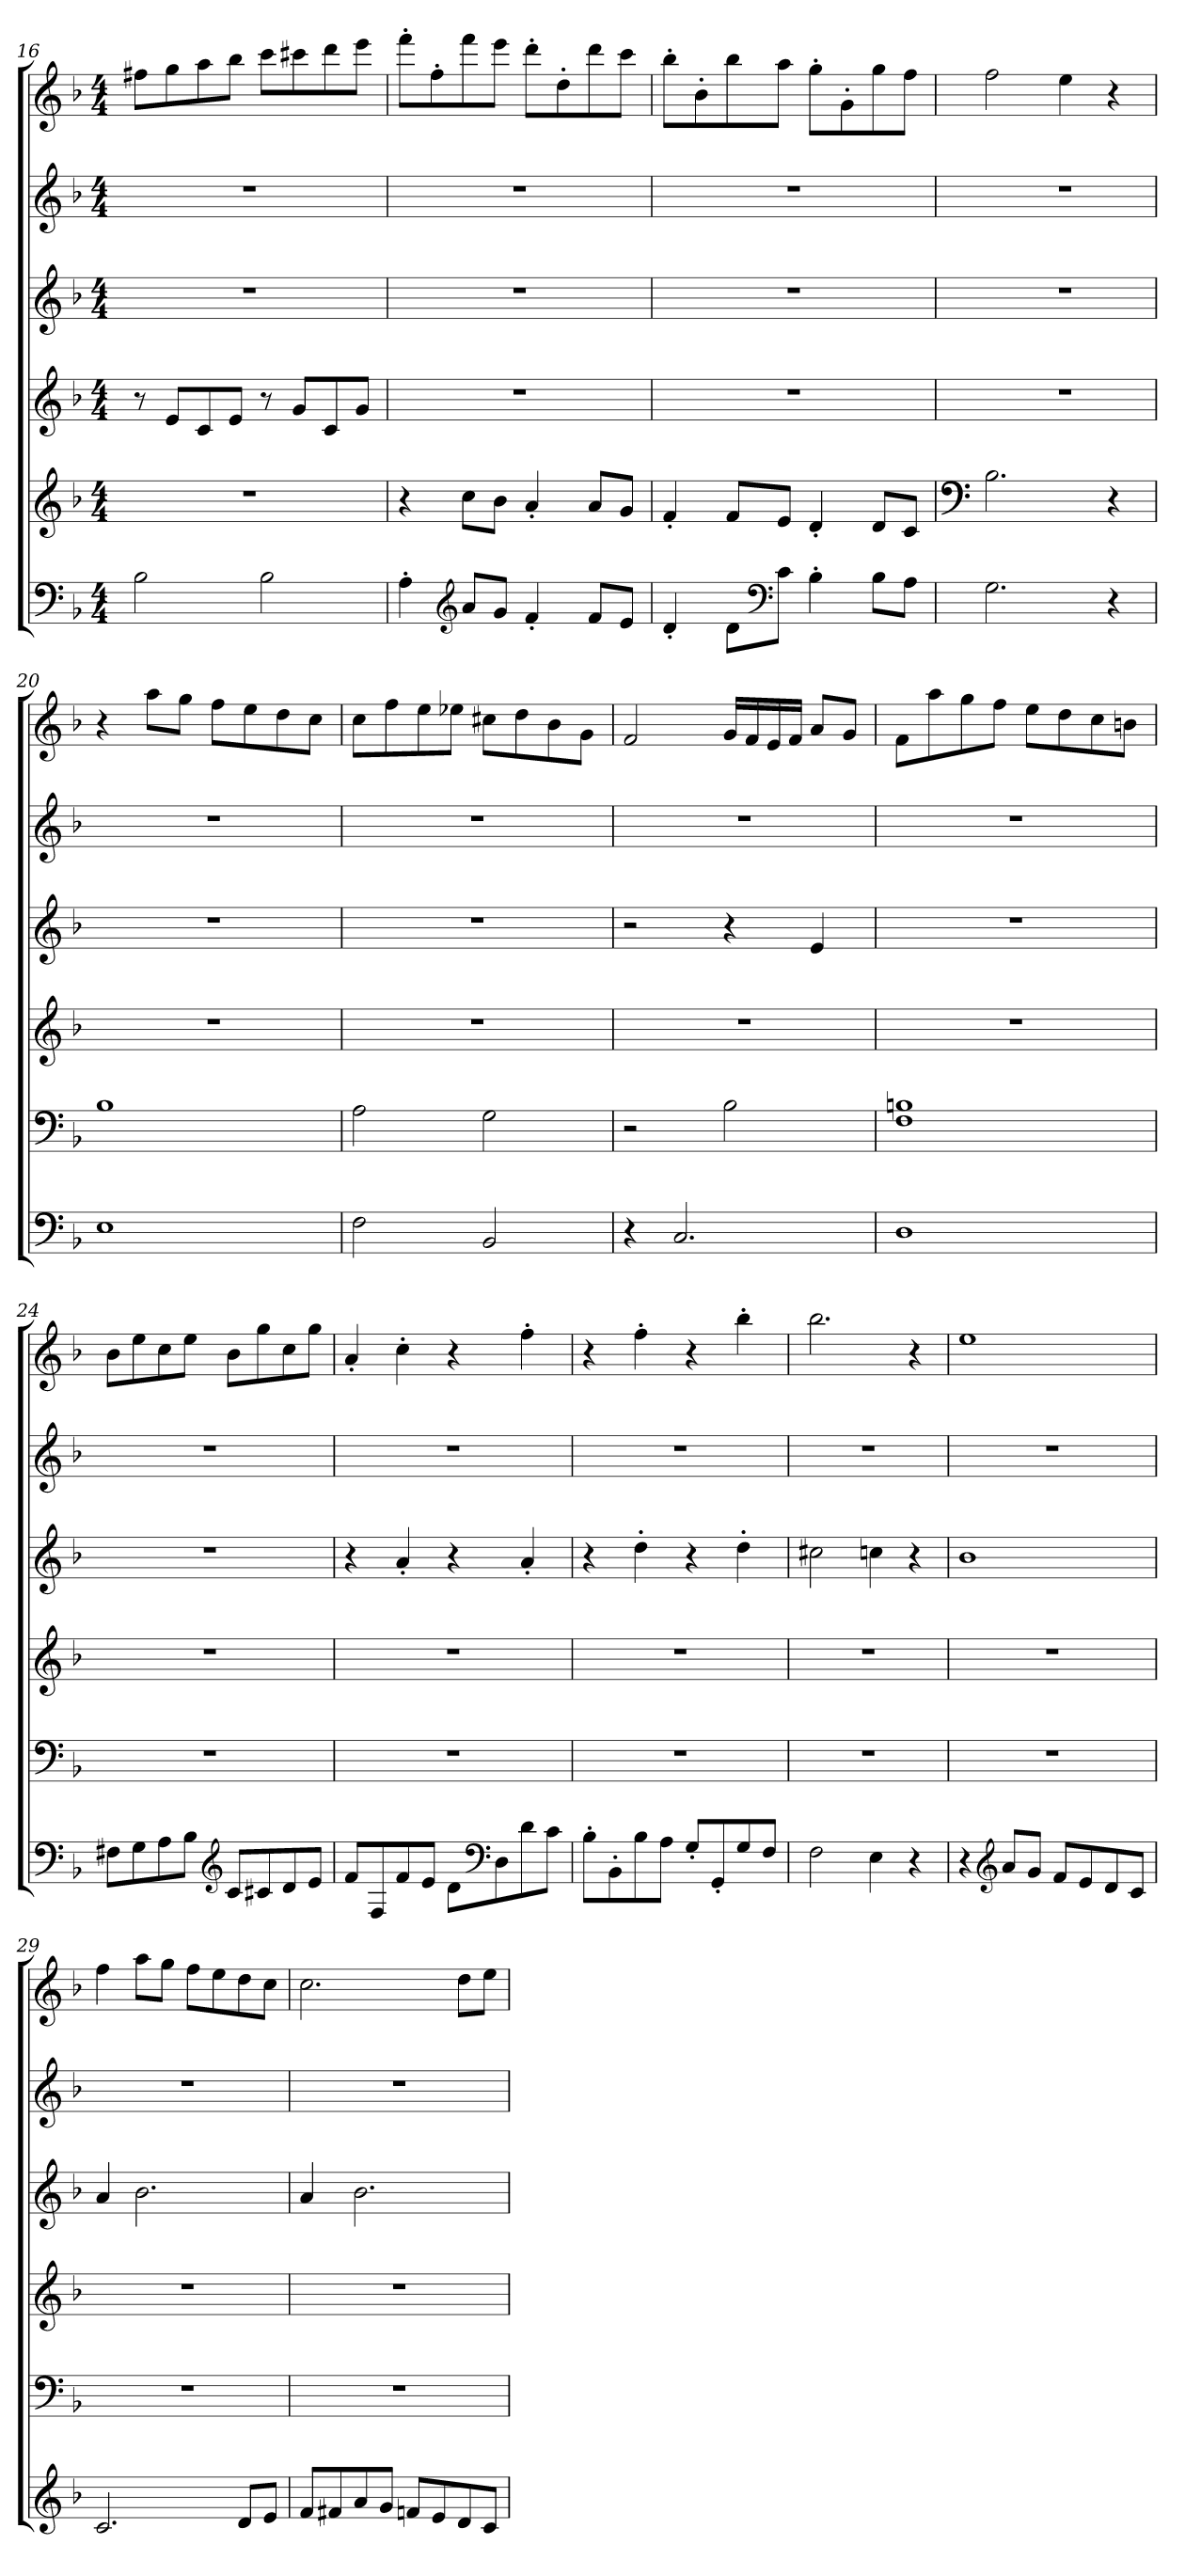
**kern	**kern	**kern	**kern	**kern	**kern
*part5	*part4	*part3	*part2	*part1	*part1
*staff6	*staff5	*staff4	*staff3	*staff2	*staff1
!!LO:PB:g=z
*clefF4	*clefG2	*clefG2	*clefG2	*clefG2	*clefG2
*k[b-]	*k[b-]	*k[b-]	*k[b-]	*k[b-]	*k[b-]
*M4/4	*M4/4	*M4/4	*M4/4	*M4/4	*M4/4
=16	=16	=16	=16	=16	=16
2B-\	1r	8r	1r	1r	8ff#X\L
.	.	8e/L	.	.	8gg\
.	.	8c/	.	.	8aa\
.	.	8e/J	.	.	8bb-\J
2B-\	.	8r	.	.	8ccc\L
.	.	8g/L	.	.	8ccc#X\
.	.	8c/	.	.	8ddd\
.	.	8g/J	.	.	8eee\J
=17	=17	=17	=17	=17	=17
4A'\	4r	1r	1r	1r	8fff'\L
.	.	.	.	.	8ff'\
*clefG2	*	*	*	*	*
8a/L	8cc\L	.	.	.	8fff\
8g/J	8b-\J	.	.	.	8eee\J
4f'/	4a'/	.	.	.	8ddd'\L
.	.	.	.	.	8dd'\
8f/L	8a/L	.	.	.	8ddd\
8e/J	8g/J	.	.	.	8ccc\J
=18	=18	=18	=18	=18	=18
4d'/	4f'/	1r	1r	1r	8bb-'\L
.	.	.	.	.	8b-'\
8d\L	8f/L	.	.	.	8bb-\
*clefF4	*	*	*	*	*
8c\J	8e/J	.	.	.	8aa\J
4B-'\	4d'/	.	.	.	8gg'\L
.	.	.	.	.	8g'\
8B-\L	8d/L	.	.	.	8gg\
8A\J	8c/J	.	.	.	8ff\J
=19	=19	=19	=19	=19	=19
*	*clefF4	*	*	*	*
2.G\	2.B-\	1r	1r	1r	2ff\
.	.	.	.	.	4ee\
*	*	*	*	*	*MM176
4r	4r	.	.	.	4r
!!LO:LB:g=z
=20	=20	=20	=20	=20	=20
*	*	*	*	*	*MM181
1E	1B-	1r	1r	1r	4r
.	.	.	.	.	8aa\L
.	.	.	.	.	8gg\J
.	.	.	.	.	8ff\L
.	.	.	.	.	8ee\
.	.	.	.	.	8dd\
.	.	.	.	.	8cc\J
=21	=21	=21	=21	=21	=21
2F\	2A\	1r	1r	1r	8cc\L
.	.	.	.	.	8ff\
.	.	.	.	.	8ee\
.	.	.	.	.	8ee-X\J
2BB-/	2G\	.	.	.	8cc#X\L
.	.	.	.	.	8dd\
.	.	.	.	.	8b-\
.	.	.	.	.	8g\J
=22	=22	=22	=22	=22	=22
4r	2r	1r	2r	1r	2f/
2.C/	.	.	.	.	.
.	2B-\	.	4r	.	16g/LL
.	.	.	.	.	16f/
.	.	.	.	.	16e/
.	.	.	.	.	16f/JJ
.	.	.	4e/	.	8a/L
.	.	.	.	.	8g/J
=23	=23	=23	=23	=23	=23
*	*	*	*	*	*MM181
1D	1F 1Bn	1r	1r	1r	8f\L
.	.	.	.	.	8aa\
.	.	.	.	.	8gg\
.	.	.	.	.	8ff\J
.	.	.	.	.	8ee\L
.	.	.	.	.	8dd\
.	.	.	.	.	8cc\
.	.	.	.	.	8bn\J
!!LO:PB:g=z
=24	=24	=24	=24	=24	=24
8F#X\L	1r	1r	1r	1r	8b-\L
8G\	.	.	.	.	8ee\
8A\	.	.	.	.	8cc\
8B-\J	.	.	.	.	8ee\J
*clefG2	*	*	*	*	*
8c/L	.	.	.	.	8b-\L
8c#X/	.	.	.	.	8gg\
8d/	.	.	.	.	8cc\
8e/J	.	.	.	.	8gg\J
=25	=25	=25	=25	=25	=25
8f/L	1r	1r	4r	1r	4a'/
8F/	.	.	.	.	.
8f/	.	.	4a'/	.	4cc'\
8e/J	.	.	.	.	.
8d\L	.	.	4r	.	4r
*clefF4	*	*	*	*	*
8D\	.	.	.	.	.
8d\	.	.	4a'/	.	4ff'\
8c\J	.	.	.	.	.
=26	=26	=26	=26	=26	=26
8B-'\L	1r	1r	4r	1r	4r
8BB-'\	.	.	.	.	.
8B-\	.	.	4dd'\	.	4ff'\
8A\J	.	.	.	.	.
8G'/L	.	.	4r	.	4r
8GG'/	.	.	.	.	.
8G/	.	.	4dd'\	.	4bb-'\
8F/J	.	.	.	.	.
=27	=27	=27	=27	=27	=27
2F\	1r	1r	2cc#X\	1r	2.bb-\
4E\	.	.	4ccn\	.	.
*	*	*	*	*	*MM177
4r	.	.	4r	.	4r
!!LO:LB:g=z
=28	=28	=28	=28	=28	=28
*	*	*	*	*	*MM181
4r	1r	1r	1b-	1r	1ee
*clefG2	*	*	*	*	*
8a/L	.	.	.	.	.
8g/J	.	.	.	.	.
8f/L	.	.	.	.	.
8e/	.	.	.	.	.
8d/	.	.	.	.	.
8c/J	.	.	.	.	.
=29	=29	=29	=29	=29	=29
2.c/	1r	1r	4a/	1r	4ff\
.	.	.	2.b-\	.	8aa\L
.	.	.	.	.	8gg\J
.	.	.	.	.	8ff\L
.	.	.	.	.	8ee\
8d/L	.	.	.	.	8dd\
8e/J	.	.	.	.	8cc\J
=30	=30	=30	=30	=30	=30
8f/L	1r	1r	4a/	1r	2.cc\
8f#X/	.	.	.	.	.
8a/	.	.	2.b-\	.	.
8g/J	.	.	.	.	.
8fn/L	.	.	.	.	.
8e/	.	.	.	.	.
8d/	.	.	.	.	8dd\L
8c/J	.	.	.	.	8ee\J
=	=	=	=	=	=
*-	*-	*-	*-	*-	*-
